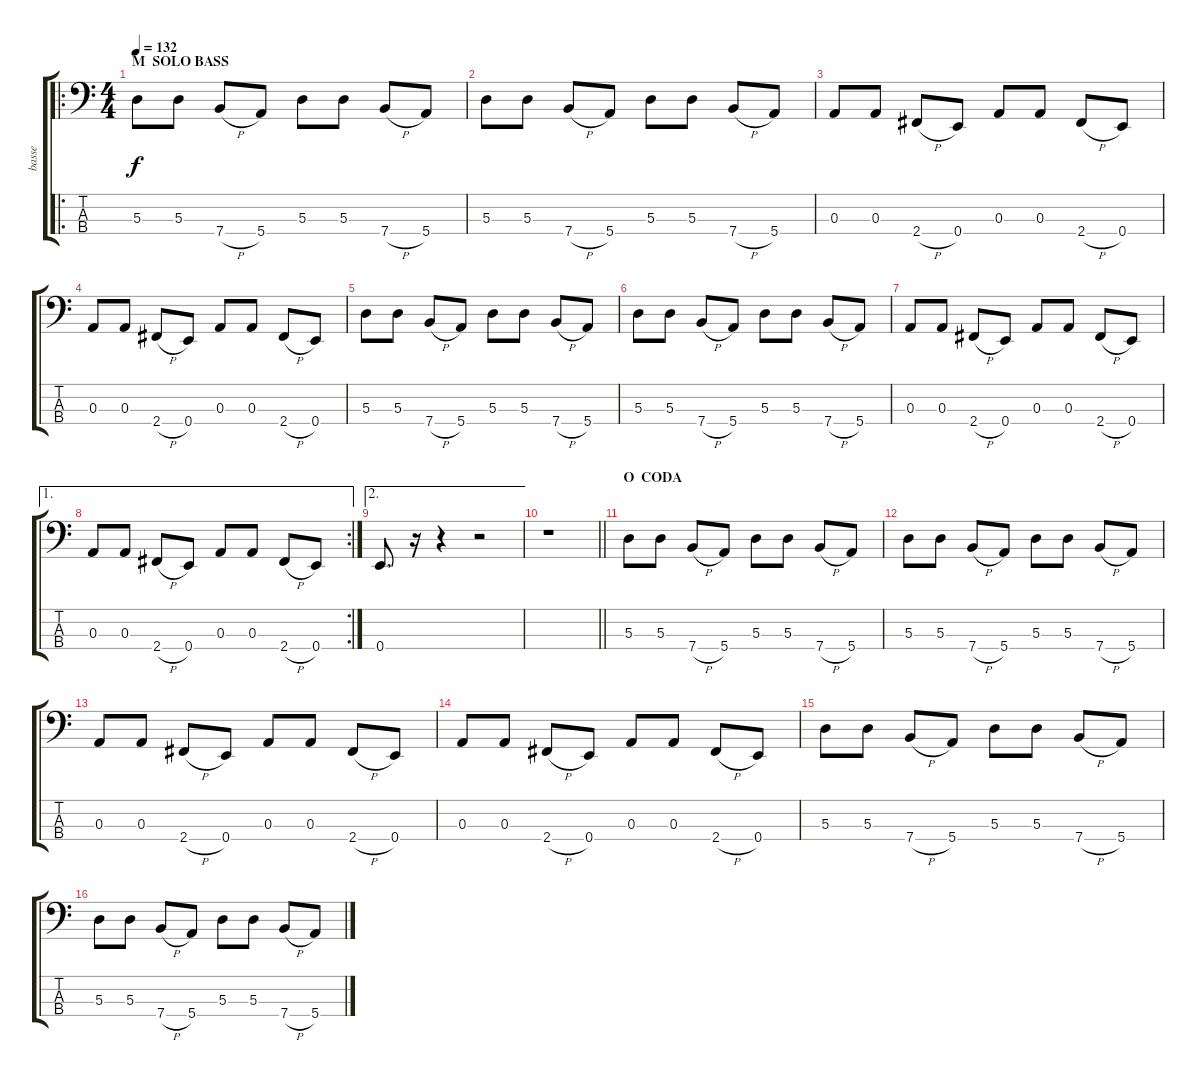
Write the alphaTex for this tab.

\track ("basse" "basse") {instrument synthbass2}
\staff {score tabs}
\tuning (G2 D2 A1 E1) {hide}
\ro
\ts (4 4)
\section ("" "M  SOLO BASS")
\tempo 132
\clef f4
\ks c
5.3.8{dy f} 5.3.8 7.4{h}.8 5.4.8 5.3.8 5.3.8 7.4{h}.8 5.4.8 |
5.3.8 5.3.8 7.4{h}.8 5.4.8 5.3.8 5.3.8 7.4{h}.8 5.4.8 |
0.3.8 0.3.8 2.4{h}.8 0.4.8 0.3.8 0.3.8 2.4{h}.8 0.4.8 |
0.3.8 0.3.8 2.4{h}.8 0.4.8 0.3.8 0.3.8 2.4{h}.8 0.4.8 |
5.3.8 5.3.8 7.4{h}.8 5.4.8 5.3.8 5.3.8 7.4{h}.8 5.4.8 |
5.3.8 5.3.8 7.4{h}.8 5.4.8 5.3.8 5.3.8 7.4{h}.8 5.4.8 |
0.3.8 0.3.8 2.4{h}.8 0.4.8 0.3.8 0.3.8 2.4{h}.8 0.4.8 |
\ae 1
\rc 2
0.3.8 0.3.8 2.4{h}.8 0.4.8 0.3.8 0.3.8 2.4{h}.8 0.4.8 |
\ae 2
0.4.8{d} r.16 r.4 r.2 |
\barLineRight lightlight
r.1 |
\section ("" "O  CODA")
5.3.8 5.3.8 7.4{h}.8 5.4.8 5.3.8 5.3.8 7.4{h}.8 5.4.8 |
5.3.8 5.3.8 7.4{h}.8 5.4.8 5.3.8 5.3.8 7.4{h}.8 5.4.8 |
0.3.8 0.3.8 2.4{h}.8 0.4.8 0.3.8 0.3.8 2.4{h}.8 0.4.8 |
0.3.8 0.3.8 2.4{h}.8 0.4.8 0.3.8 0.3.8 2.4{h}.8 0.4.8 |
5.3.8 5.3.8 7.4{h}.8 5.4.8 5.3.8 5.3.8 7.4{h}.8 5.4.8 |
5.3.8 5.3.8 7.4{h}.8 5.4.8 5.3.8 5.3.8 7.4{h}.8 5.4.8
